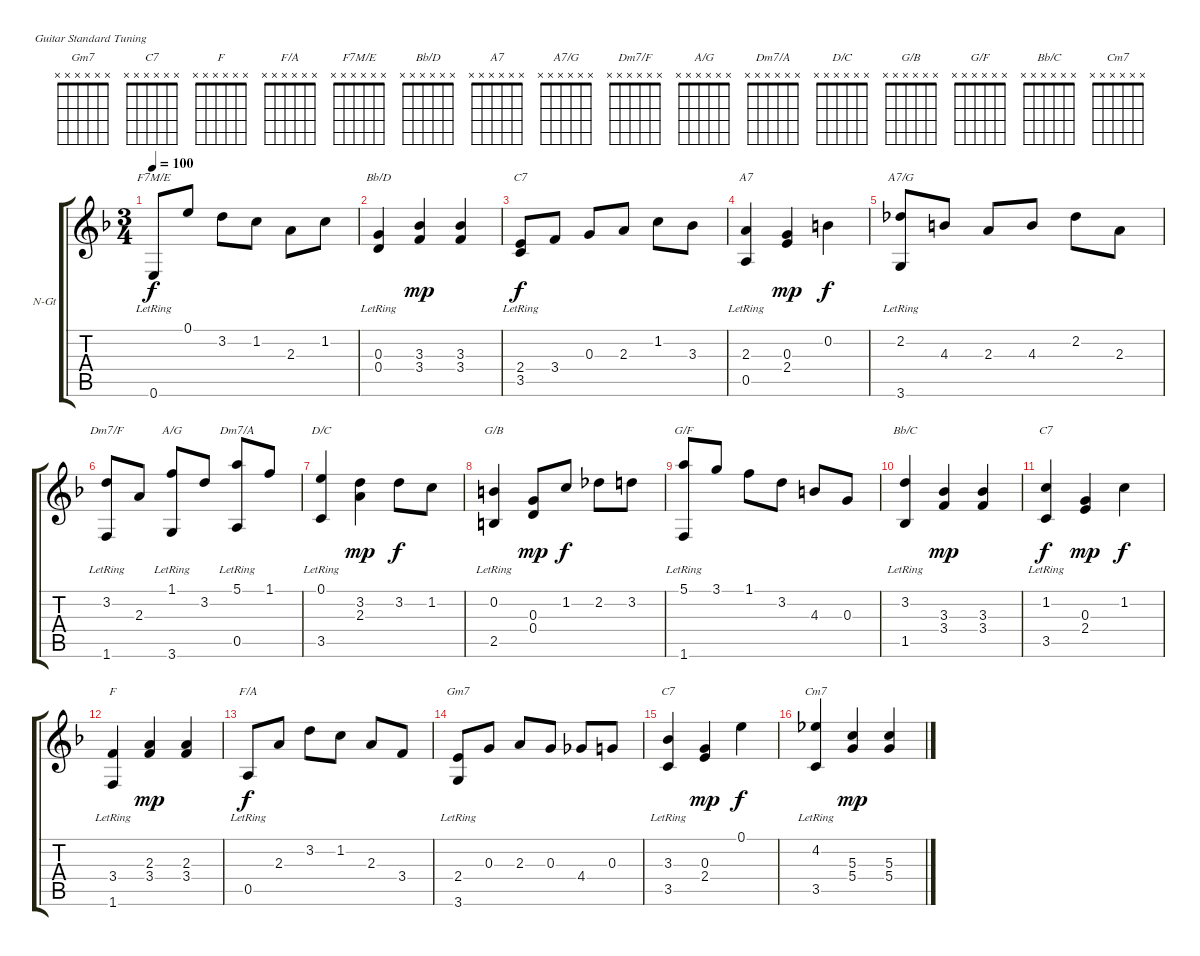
\bracketExtendMode groupsimilarinstruments
\firstSystemTrackNameOrientation horizontal
\otherSystemsTrackNameOrientation horizontal
\track ("Violão de Nylon" "N-Gt") {instrument acousticguitarnylon}
\staff {score tabs}
\tuning (E4 B3 G3 D3 A2 E2)
\chord ("Gm7" x x x x x x)
\chord ("C7" x x x x x x)
\chord ("F" x x x x x x)
\chord ("F/A" x x x x x x)
\chord ("F7M/E" x x x x x x)
\chord ("Bb/D" x x x x x x)
\chord ("A7" x x x x x x)
\chord ("A7/G" x x x x x x)
\chord ("Dm7/F" x x x x x x)
\chord ("A/G" x x x x x x)
\chord ("Dm7/A" x x x x x x)
\chord ("D/C" x x x x x x)
\chord ("G/B" x x x x x x)
\chord ("G/F" x x x x x x)
\chord ("Bb/C" x x x x x x)
\chord ("Cm7" x x x x x x)
\ts (3 4)
\tempo 100
\clef g2
\ks f
0.6{lr}.8{ch "F7M/E" dy f} 0.1.8 3.2.8 1.2.8 2.3.8 1.2.8 |
(0.3 0.4{lr}).4{ch "Bb/D"} (3.3 3.4).4{dy mp} (3.3 3.4).4 |
(2.4 3.5{lr}).8{ch "C7" dy f} 3.4.8 0.3.8 2.3.8 1.2.8 3.3.8 |
(2.3 0.5{lr}).4{ch "A7"} (0.3 2.4).4{dy mp} 0.2.4{dy f} |
(2.2 3.6{lr}).8{ch "A7/G"} 4.3.8 2.3.8 4.3.8 2.2.8 2.3.8 |
(3.2 1.6{lr}).8{ch "Dm7/F"} 2.3.8 (1.1 3.6{lr}).8{ch "A/G"} 3.2.8 (5.1 0.5{lr}).8{ch "Dm7/A"} 1.1.8 |
(0.1 3.5{lr}).4{ch "D/C"} (3.2 2.3).4{dy mp} 3.2.8{dy f} 1.2.8 |
(0.2 2.5{lr}).4{ch "G/B"} (0.3 0.4).8{dy mp} 1.2.8{dy f} 2.2.8 3.2.8 |
(5.1 1.6{lr}).8{ch "G/F"} 3.1.8 1.1.8 3.2.8 4.3.8 0.3.8 |
(3.2 1.5{lr}).4{ch "Bb/C"} (3.3 3.4).4{dy mp} (3.3 3.4).4 |
(1.2 3.5{lr}).4{ch "C7" dy f} (0.3 2.4).4{dy mp} 1.2.4{dy f} |
(3.4 1.6{lr}).4{ch "F"} (2.3 3.4).4{dy mp} (2.3 3.4).4 |
0.5{lr}.8{ch "F/A" dy f} 2.3.8 3.2.8 1.2.8 2.3.8 3.4.8 |
(2.4 3.6{lr}).8{ch "Gm7"} 0.3.8 2.3.8 0.3.8 4.4.8 0.3.8 |
(3.3 3.5{lr}).4{ch "C7"} (0.3 2.4).4{dy mp} 0.1.4{dy f} |
(4.2 3.5{lr}).4{ch "Cm7"} (5.3 5.4).4{dy mp} (5.3 5.4).4
